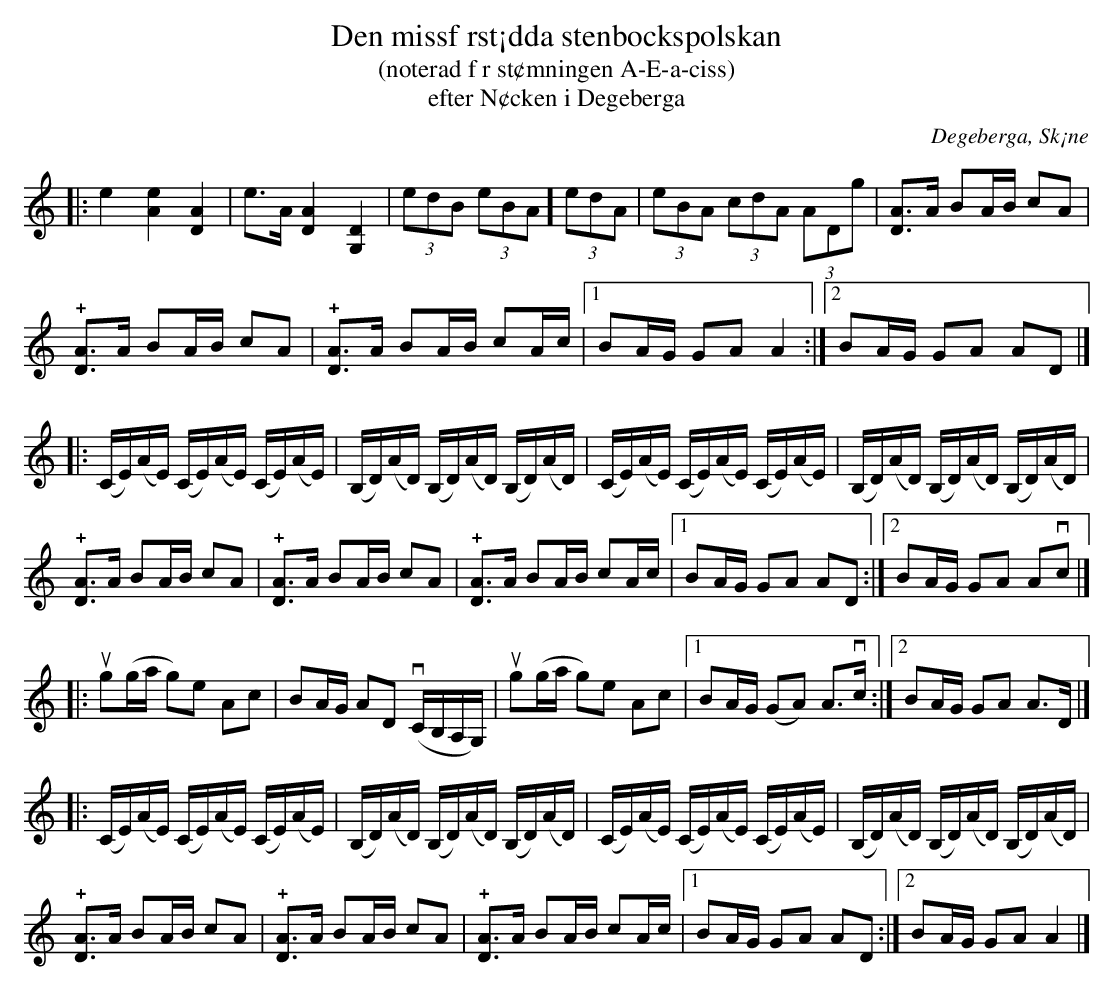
X:1
T:Den missf rst¡dda stenbockspolskan
T:(noterad f r st¢mningen A-E-a-ciss)
T:efter N¢cken i Degeberga
O:Degeberga, Sk¡ne
U:o=+open+
M:none
K:Am
[L:1/8]|:e2 [A2e2] [D2A2] |e>A [DA]2 [G,D]2 | (3edB (3eBA] (3edA | (3eBA (3cdA (3ADG' |[DA]>A BA/B/ cA |
 !+![DA]>A BA/B/ cA | !+![DA]>A BA/B/ cA/c/ |1 BA/G/ GA A2 :|2 BA/G/ GA AD |]
[L:1/16]|: (CE)(AE) (CE)(AE) (CE)(AE) | (B,D)(AD) (B,D)(AD) (B,D)(AD) | (CE)(AE) (CE)(AE) (CE)(AE) | (B,D)(AD) (B,D)(AD) (B,D)(AD) |
[L:1/8] !+![DA]>A BA/B/ cA | !+![DA]>A BA/B/ cA | !+![DA]>A BA/B/ cA/c/ |1 BA/G/ GA AD :|2 BA/G/ GA Avc |]
[L:1/8] |: ug(g/a/ g)e Ac | BA/G/ AD v(C/B,/A,/G,/) | ug(g/a/ g)e Ac |1 BA/G/ (GA) A>vc :|2 BA/G/ GA A>D |]
[L:1/16]|: (CE)(AE) (CE)(AE) (CE)(AE) | (B,D)(AD) (B,D)(AD) (B,D)(AD) | (CE)(AE) (CE)(AE) (CE)(AE) | (B,D)(AD) (B,D)(AD) (B,D)(AD) |
[L:1/8] !+![DA]>A BA/B/ cA | !+![DA]>A BA/B/ cA | !+![DA]>A BA/B/ cA/c/ |1 BA/G/ GA AD :|2 BA/G/ GA A2 |]
